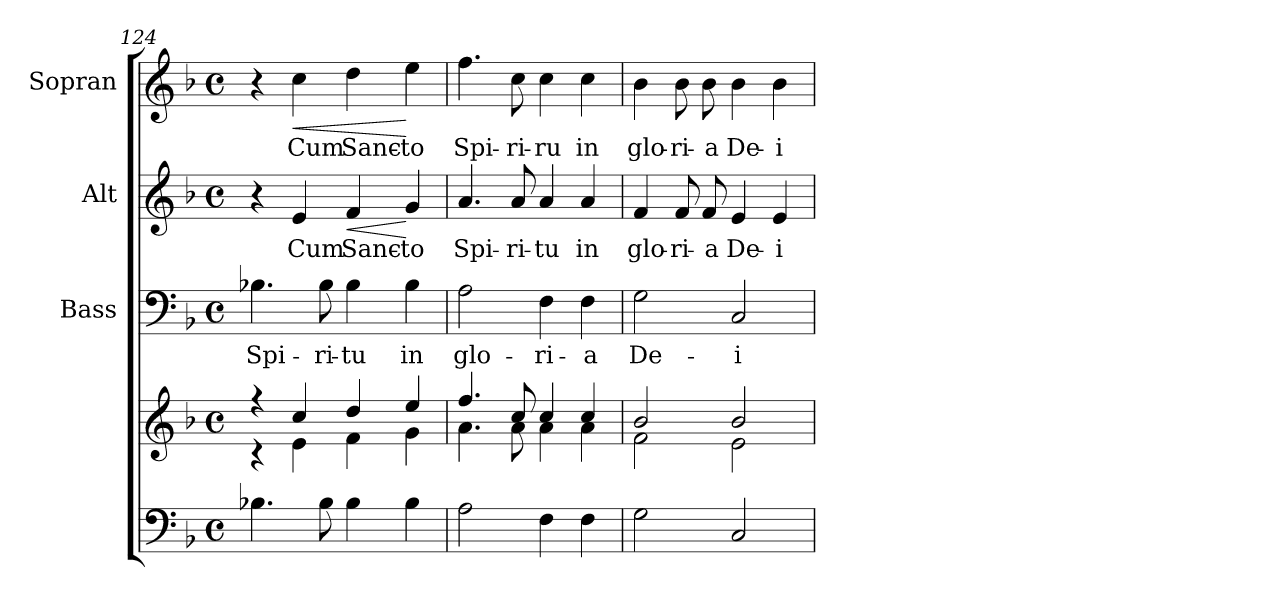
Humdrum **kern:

**kern	**kern	**kern	**text	**kern	**text	**dynam	**kern	**text	**dynam
*part4	*part4	*part3	*part3	*part2	*part2	*part2	*part1	*part1	*part1
*staff5	*staff4	*staff3	*staff3	*staff2	*staff2	*staff2	*staff1	*staff1	*staff1
*	*	*I"Bass	*	*I"Alt	*	*	*I"Sopran	*	*
*	*	*I'B.	*	*I'A.	*	*	*I'S.	*	*
*clefF4	*clefG2	*clefF4	*	*clefG2	*	*	*clefG2	*	*
*k[b-]	*k[b-]	*k[b-]	*	*k[b-]	*	*	*k[b-]	*	*
*F:	*F:	*F:	*	*F:	*	*	*F:	*	*
*M4/4	*M4/4	*M4/4	*	*M4/4	*	*	*M4/4	*	*
*met(c)	*met(c)	*met(c)	*	*met(c)	*	*	*met(c)	*	*
=124	=124	=124	=124	=124	=124	=124	=124	=124	=124
*	*^	*	*	*	*	*	*	*	*
!	!	!	!	!LO:LY:b	!	!	!	!	!	!
4.B-X\	4r	4r	4.B-X\	Spi-	4r	.	.	4r	.	.
!	!	!	!	!	!	!LO:LY:b	!	!	!LO:LY:b	!LO:HP:b
.	4cc/	4e\	.	.	4e/	Cum	.	4cc\	Cum	<
!	!	!	!	!LO:LY:b	!	!	!	!	!	!
8B-\	.	.	8B-\	-ri-	.	.	.	.	.	.
!	!	!	!	!LO:LY:b	!	!LO:LY:b	!LO:HP:b	!	!LO:LY:b	!
4B-\	4dd/	4f\	4B-\	-tu	4f/	Sanc-	<	4dd\	Sanc-	.
!	!	!	!	!LO:LY:b	!	!LO:LY:b	!	!	!LO:LY:b	!
4B-\	4ee/	4g\	4B-\	in	4g/	-to	[	4ee\	-to	[
=125	=125	=125	=125	=125	=125	=125	=125	=125	=125	=125
!	!	!	!	!LO:LY:b	!	!LO:LY:b	!	!	!LO:LY:b	!
2A\	4.ff/	4.a\	2A\	glo-	4.a/	Spi-	.	4.ff\	Spi-	.
!	!	!	!	!	!	!LO:LY:b	!	!	!LO:LY:b	!
.	8cc/	8a\	.	.	8a/	-ri-	.	8cc\	-ri-	.
!	!	!	!	!LO:LY:b	!	!LO:LY:b	!	!	!LO:LY:b	!
4F\	4cc/	4a\	4F\	-ri-	4a/	-tu	.	4cc\	-ru	.
!	!	!	!	!LO:LY:b	!	!LO:LY:b	!	!	!LO:LY:b	!
4F\	4cc/	4a\	4F\	-a	4a/	in	.	4cc\	in	.
=126	=126	=126	=126	=126	=126	=126	=126	=126	=126	=126
!	!	!	!	!LO:LY:b	!	!LO:LY:b	!	!	!LO:LY:b	!
2G\	2b-/	2f\	2G\	De-	4f/	glo-	.	4b-\	glo-	.
!	!	!	!	!	!	!LO:LY:b	!	!	!LO:LY:b	!
.	.	.	.	.	8f/	-ri-	.	8b-\	-ri-	.
!	!	!	!	!	!	!LO:LY:b	!	!	!LO:LY:b	!
.	.	.	.	.	8f/	-a	.	8b-\	-a	.
!	!	!	!	!LO:LY:b	!	!LO:LY:b	!	!	!LO:LY:b	!
2C/	2b-/	2e\	2C/	-i	4e/	De-	.	4b-\	De-	.
!	!	!	!	!	!	!LO:LY:b	!	!	!LO:LY:b	!
.	.	.	.	.	4e/	-i	.	4b-\	-i	.
*	*v	*v	*	*	*	*	*	*	*	*
=	=	=	=	=	=	=	=	=	=
*-	*-	*-	*-	*-	*-	*-	*-	*-	*-
